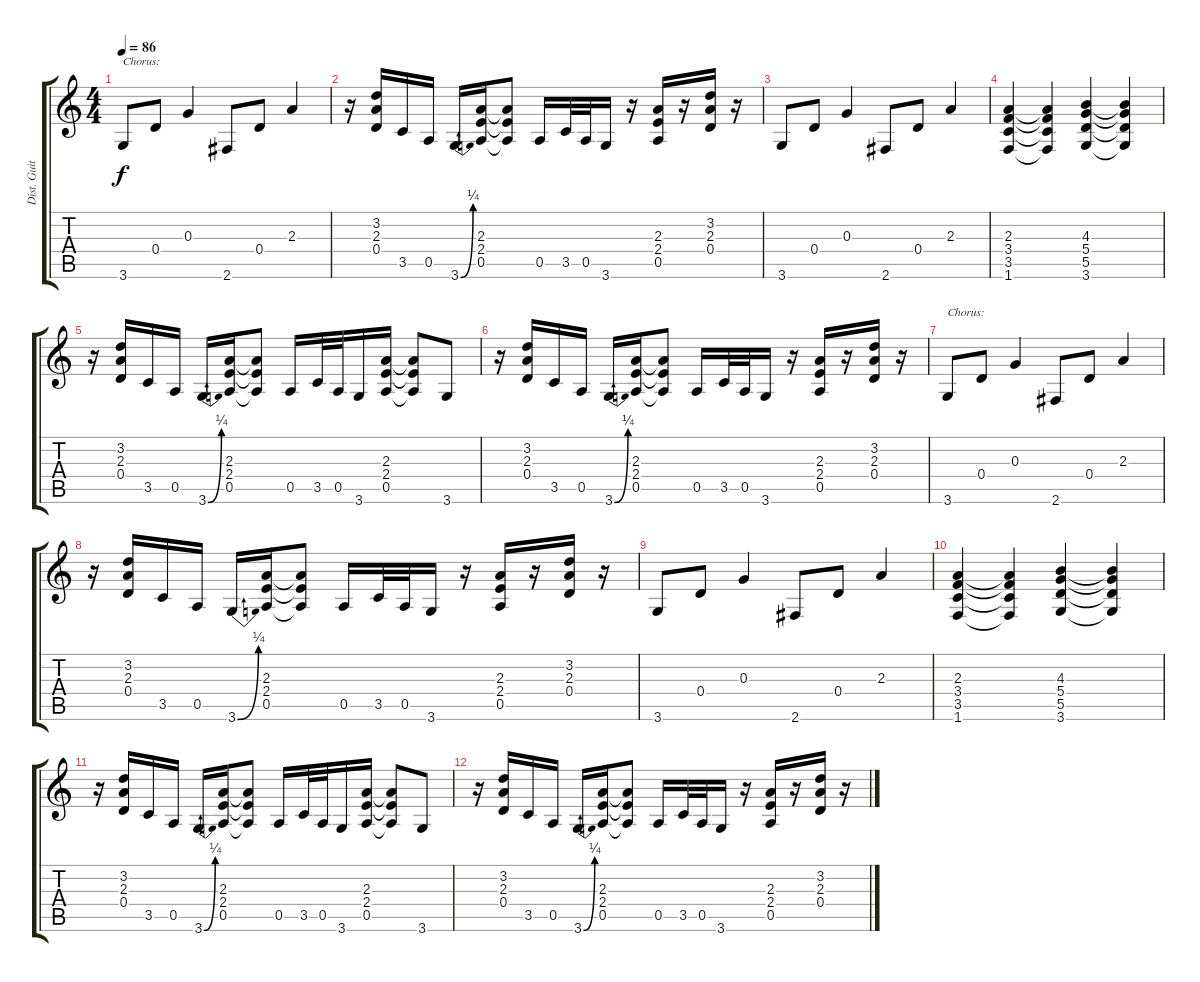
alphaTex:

\track ("Dist. Guitar 2" "Dist. Guit") {instrument distortionguitar}
\staff {score tabs}
\tuning (E4 B3 G3 D3 A2 E2) {hide}
\ts (4 4)
\tempo 86
\clef g2
\ks c
3.6.8{txt "Chorus:" dy f} 0.4.8 0.3.4 2.6.8 0.4.8 2.3.4 |
r.16 (3.2 2.3 0.4).16 3.5.16 0.5.16 3.6{be (bend 0 0 60 1)}.16 (2.3 2.4 0.5).16 (2.3{t} 2.4{t} 0.5{t}).8 0.5.16 3.5.32 0.5.32 3.6.16 r.16 (2.3 2.4 0.5).16 r.16 (3.2 2.3 0.4).16 r.16 |
3.6.8 0.4.8 0.3.4 2.6.8 0.4.8 2.3.4 |
(2.3 3.4 3.5 1.6).4 (2.3{t} 3.4{t} 3.5{t} 1.6{t}).4 (4.3 5.4 5.5 3.6).4 (4.3{t} 5.4{t} 5.5{t} 3.6{t}).4 |
r.16 (3.2 2.3 0.4).16 3.5.16 0.5.16 3.6{be (bend 0 0 60 1)}.16 (2.3 2.4 0.5).16 (2.3{t} 2.4{t} 0.5{t}).8 0.5.16 3.5.32 0.5.32 3.6.16 (2.3 2.4 0.5).16 (2.3{t} 2.4{t} 0.5{t}).8 3.6.8 |
r.16 (3.2 2.3 0.4).16 3.5.16 0.5.16 3.6{be (bend 0 0 60 1)}.16 (2.3 2.4 0.5).16 (2.3{t} 2.4{t} 0.5{t}).8 0.5.16 3.5.32 0.5.32 3.6.16 r.16 (2.3 2.4 0.5).16 r.16 (3.2 2.3 0.4).16 r.16 |
3.6.8{txt "Chorus:"} 0.4.8 0.3.4 2.6.8 0.4.8 2.3.4 |
r.16 (3.2 2.3 0.4).16 3.5.16 0.5.16 3.6{be (bend 0 0 60 1)}.16 (2.3 2.4 0.5).16 (2.3{t} 2.4{t} 0.5{t}).8 0.5.16 3.5.32 0.5.32 3.6.16 r.16 (2.3 2.4 0.5).16 r.16 (3.2 2.3 0.4).16 r.16 |
3.6.8 0.4.8 0.3.4 2.6.8 0.4.8 2.3.4 |
(2.3 3.4 3.5 1.6).4 (2.3{t} 3.4{t} 3.5{t} 1.6{t}).4 (4.3 5.4 5.5 3.6).4 (4.3{t} 5.4{t} 5.5{t} 3.6{t}).4 |
r.16 (3.2 2.3 0.4).16 3.5.16 0.5.16 3.6{be (bend 0 0 60 1)}.16 (2.3 2.4 0.5).16 (2.3{t} 2.4{t} 0.5{t}).8 0.5.16 3.5.32 0.5.32 3.6.16 (2.3 2.4 0.5).16 (2.3{t} 2.4{t} 0.5{t}).8 3.6.8 |
r.16 (3.2 2.3 0.4).16 3.5.16 0.5.16 3.6{be (bend 0 0 60 1)}.16 (2.3 2.4 0.5).16 (2.3{t} 2.4{t} 0.5{t}).8 0.5.16 3.5.32 0.5.32 3.6.16 r.16 (2.3 2.4 0.5).16 r.16 (3.2 2.3 0.4).16 r.16
